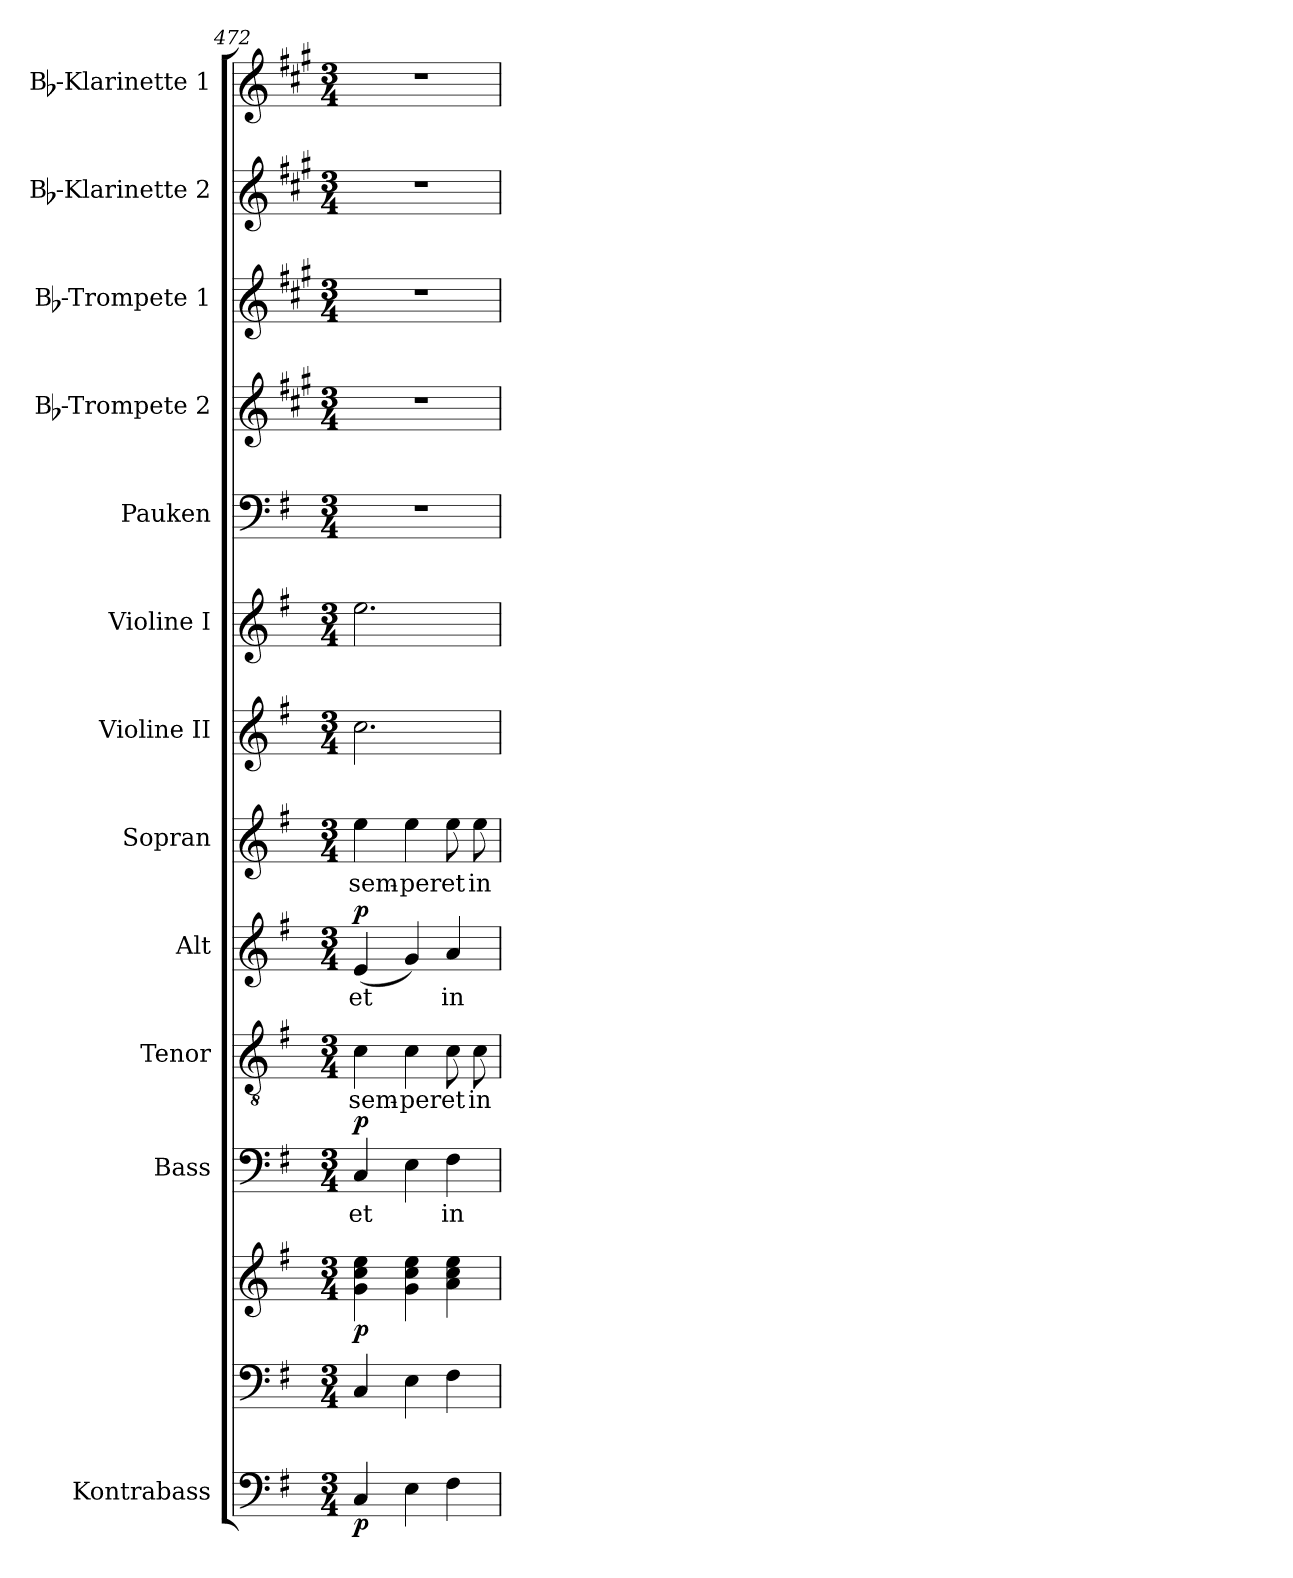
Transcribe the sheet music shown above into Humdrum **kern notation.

**kern	**dynam	**kern	**kern	**dynam	**kern	**text	**dynam	**kern	**text	**kern	**text	**dynam	**kern	**text	**kern	**kern	**kern	**kern	**kern	**kern	**kern
*part13	*part13	*part12	*part12	*part12	*part11	*part11	*part11	*part10	*part10	*part9	*part9	*part9	*part8	*part8	*part7	*part6	*part5	*part4	*part3	*part2	*part1
*staff14	*staff14	*staff13	*staff12	*staff12/13	*staff11	*staff11	*staff11	*staff10	*staff10	*staff9	*staff9	*staff9	*staff8	*staff8	*staff7	*staff6	*staff5	*staff4	*staff3	*staff2	*staff1
*I"Kontrabass	*	*	*	*	*I"Bass	*	*	*I"Tenor	*	*I"Alt	*	*	*I"Sopran	*	*I"Violine II	*I"Violine I	*I"Pauken	*I"Bb-Trompete 2	*I"Bb-Trompete 1	*I"Bb-Klarinette 2	*I"Bb-Klarinette 1
*I'Kb.	*	*	*	*	*I'B.	*	*	*I'T.	*	*I'A.	*	*	*I'S.	*	*I'Vl. II	*I'Vl. I	*I'Pk.	*I'Bb Trp. 2	*I'Bb Trp. 1	*I'Bb Kl. 2	*I'Bb Kl. 1
*clefF4	*	*clefF4	*clefG2	*	*clefF4	*	*	*clefGv2	*	*clefG2	*	*	*clefG2	*	*clefG2	*clefG2	*clefF4	*clefG2	*clefG2	*clefG2	*clefG2
*ITrd7c12	*	*	*	*	*	*	*	*	*	*	*	*	*	*	*	*	*	*ITrd1c2	*ITrd1c2	*ITrd1c2	*ITrd1c2
*k[f#]	*	*k[f#]	*k[f#]	*	*k[f#]	*	*	*k[f#]	*	*k[f#]	*	*	*k[f#]	*	*k[f#]	*k[f#]	*k[f#]	*k[f#]	*k[f#]	*k[f#]	*k[f#]
*G:	*	*G:	*G:	*	*G:	*	*	*G:	*	*G:	*	*	*G:	*	*G:	*G:	*G:	*G:	*G:	*G:	*G:
*M3/4	*	*M3/4	*M3/4	*	*M3/4	*	*	*M3/4	*	*M3/4	*	*	*M3/4	*	*M3/4	*M3/4	*M3/4	*M3/4	*M3/4	*M3/4	*M3/4
=472	=472	=472	=472	=472	=472	=472	=472	=472	=472	=472	=472	=472	=472	=472	=472	=472	=472	=472	=472	=472	=472
!	!LO:DY:b	!	!	!LO:DY:b	!	!LO:LY:b	!LO:DY:a	!	!LO:LY:b	!	!LO:LY:b	!LO:DY:a	!	!LO:LY:b	!	!	!	!	!	!	!
4CC/	p	4C/	4g\ 4cc\ 4ee\	p	4C/	et	p	4c\	sem-	(<4e/	et	p	4ee\	sem-	2.cc\	2.ee\	2.r	2.r	2.r	2.r	2.r
!	!	!	!	!	!	!	!	!	!LO:LY:b	!	!	!	!	!LO:LY:b	!	!	!	!	!	!	!
4EE\	.	4E\	4g\ 4cc\ 4ee\	.	4E\	.	.	4c\	-per	4g/)	.	.	4ee\	-per	.	.	.	.	.	.	.
!	!	!	!	!	!	!LO:LY:b	!	!	!LO:LY:b	!	!LO:LY:b	!	!	!LO:LY:b	!	!	!	!	!	!	!
4FF#\	.	4F#\	4a\ 4cc\ 4ee\	.	4F#\	in	.	8c\	et	4a/	in	.	8ee\	et	.	.	.	.	.	.	.
!	!	!	!	!	!	!	!	!	!LO:LY:b	!	!	!	!	!LO:LY:b	!	!	!	!	!	!	!
.	.	.	.	.	.	.	.	8c\	in	.	.	.	8ee\	in	.	.	.	.	.	.	.
=	=	=	=	=	=	=	=	=	=	=	=	=	=	=	=	=	=	=	=	=	=
*-	*-	*-	*-	*-	*-	*-	*-	*-	*-	*-	*-	*-	*-	*-	*-	*-	*-	*-	*-	*-	*-
